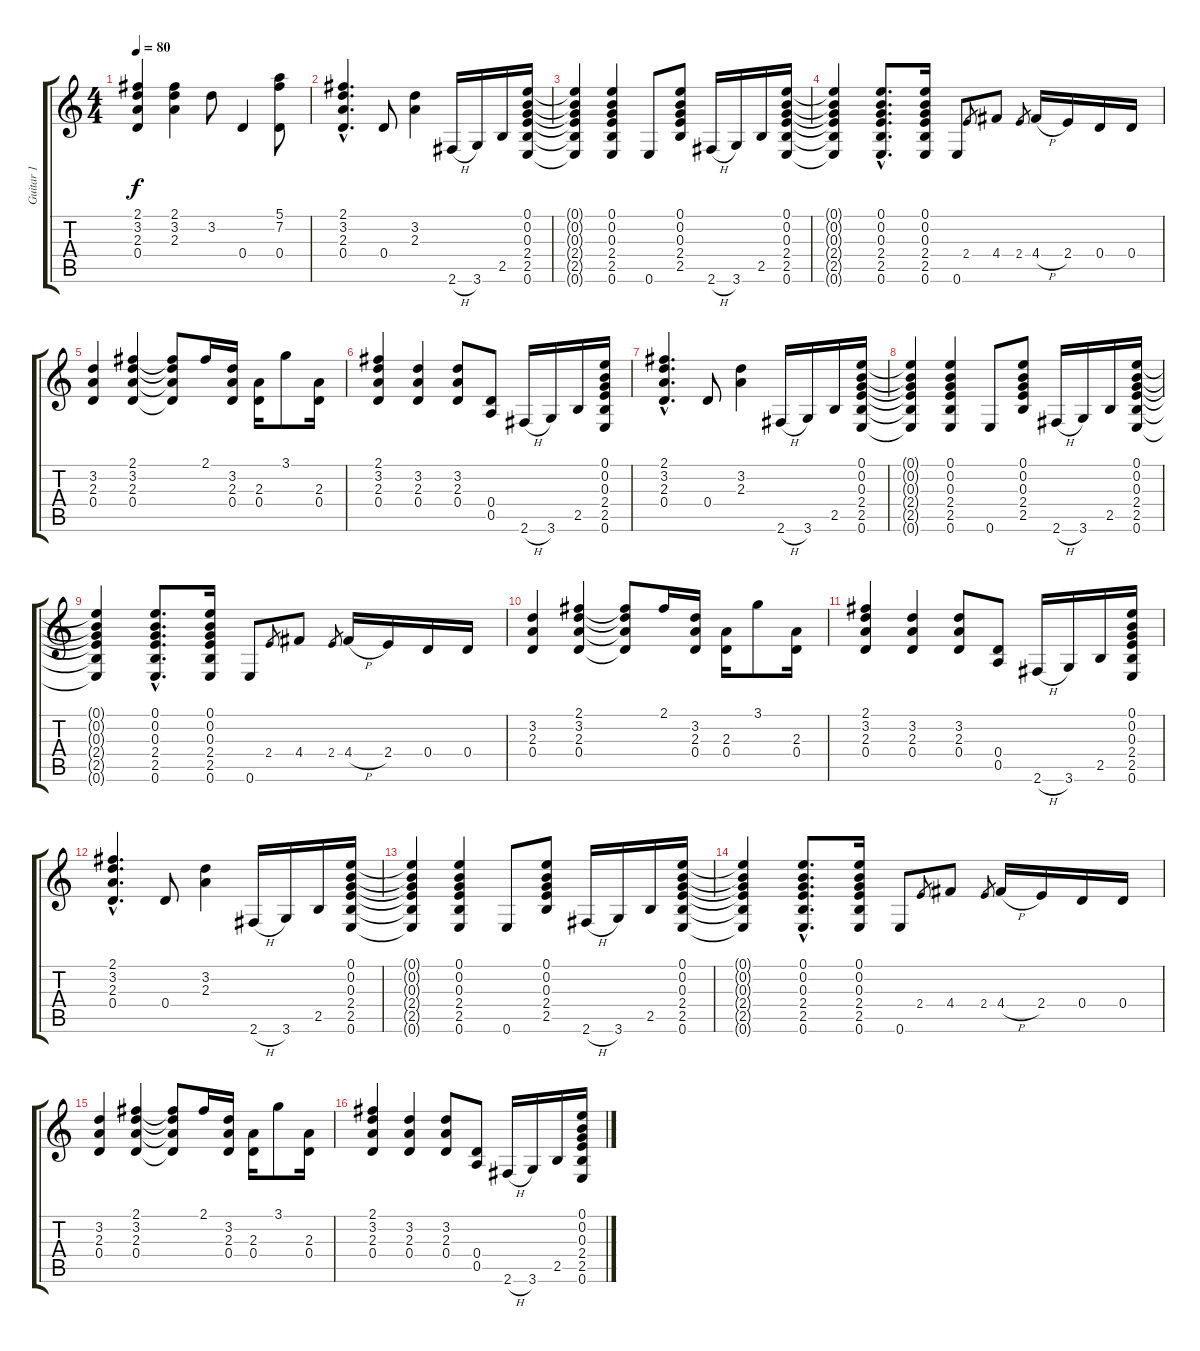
\track ("Guitar 1" "Guitar 1") {instrument electricguitarclean}
\staff {score tabs}
\tuning (E4 B3 G3 D3 A2 E2) {hide}
\ts (4 4)
\tempo 80
\clef g2
\ks c
(2.1 3.2 2.3 0.4).4{dy f} (2.1 3.2 2.3).4 3.2.8 0.4.4 (5.1 7.2 0.4).8 |
(2.1{hac} 3.2{hac} 2.3{hac} 0.4{hac}).4{d} 0.4.8 (3.2 2.3).4 2.6{h}.16{instrument distortionguitar} 3.6.16 2.5.16 (0.1 0.2 0.3 2.4 2.5 0.6).16 |
(0.1{t} 0.2{t} 0.3{t} 2.4{t} 2.5{t} 0.6{t}).4 (0.1 0.2 0.3 2.4 2.5 0.6).4 0.6.8 (0.1 0.2 0.3 2.4 2.5).8 2.6{h}.16 3.6.16 2.5.16 (0.1 0.2 0.3 2.4 2.5 0.6).16 |
(0.1{t} 0.2{t} 0.3{t} 2.4{t} 2.5{t} 0.6{t}).4 (0.1{hac} 0.2{hac} 0.3{hac} 2.4{hac} 2.5{hac} 0.6{hac}).8{d} (0.1 0.2 0.3 2.4 2.5 0.6).16 0.6.8 2.4.8{gr} 4.4.8 2.4.8{gr} 4.4{h}.16 2.4.16 0.4.16 0.4.16 |
(3.2 2.3 0.4).4 (2.1 3.2 2.3 0.4).4 (2.1{t} 3.2{t} 2.3{t} 0.4{t}).8 2.1.16 (3.2 2.3 0.4).16 (2.3 0.4).16 3.1.8 (2.3 0.4).16 |
(2.1 3.2 2.3 0.4).4 (3.2 2.3 0.4).4 (3.2 2.3 0.4).8 (0.4 0.5).8 2.6{h}.16 3.6.16 2.5.16 (0.1 0.2 0.3 2.4 2.5 0.6).16 |
(2.1{hac} 3.2{hac} 2.3{hac} 0.4{hac}).4{d} 0.4.8 (3.2 2.3).4 2.6{h}.16 3.6.16 2.5.16 (0.1 0.2 0.3 2.4 2.5 0.6).16 |
(0.1{t} 0.2{t} 0.3{t} 2.4{t} 2.5{t} 0.6{t}).4 (0.1 0.2 0.3 2.4 2.5 0.6).4 0.6.8 (0.1 0.2 0.3 2.4 2.5).8 2.6{h}.16 3.6.16 2.5.16 (0.1 0.2 0.3 2.4 2.5 0.6).16 |
(0.1{t} 0.2{t} 0.3{t} 2.4{t} 2.5{t} 0.6{t}).4 (0.1{hac} 0.2{hac} 0.3{hac} 2.4{hac} 2.5{hac} 0.6{hac}).8{d} (0.1 0.2 0.3 2.4 2.5 0.6).16 0.6.8 2.4.8{gr} 4.4.8 2.4.8{gr} 4.4{h}.16 2.4.16 0.4.16 0.4.16 |
(3.2 2.3 0.4).4 (2.1 3.2 2.3 0.4).4 (2.1{t} 3.2{t} 2.3{t} 0.4{t}).8 2.1.16 (3.2 2.3 0.4).16 (2.3 0.4).16 3.1.8 (2.3 0.4).16 |
(2.1 3.2 2.3 0.4).4 (3.2 2.3 0.4).4 (3.2 2.3 0.4).8 (0.4 0.5).8 2.6{h}.16 3.6.16 2.5.16 (0.1 0.2 0.3 2.4 2.5 0.6).16 |
(2.1{hac} 3.2{hac} 2.3{hac} 0.4{hac}).4{d} 0.4.8 (3.2 2.3).4 2.6{h}.16 3.6.16 2.5.16 (0.1 0.2 0.3 2.4 2.5 0.6).16 |
(0.1{t} 0.2{t} 0.3{t} 2.4{t} 2.5{t} 0.6{t}).4 (0.1 0.2 0.3 2.4 2.5 0.6).4 0.6.8 (0.1 0.2 0.3 2.4 2.5).8 2.6{h}.16 3.6.16 2.5.16 (0.1 0.2 0.3 2.4 2.5 0.6).16 |
(0.1{t} 0.2{t} 0.3{t} 2.4{t} 2.5{t} 0.6{t}).4 (0.1{hac} 0.2{hac} 0.3{hac} 2.4{hac} 2.5{hac} 0.6{hac}).8{d} (0.1 0.2 0.3 2.4 2.5 0.6).16 0.6.8 2.4.8{gr} 4.4.8 2.4.8{gr} 4.4{h}.16 2.4.16 0.4.16 0.4.16 |
(3.2 2.3 0.4).4 (2.1 3.2 2.3 0.4).4 (2.1{t} 3.2{t} 2.3{t} 0.4{t}).8 2.1.16 (3.2 2.3 0.4).16 (2.3 0.4).16 3.1.8 (2.3 0.4).16 |
(2.1 3.2 2.3 0.4).4 (3.2 2.3 0.4).4 (3.2 2.3 0.4).8 (0.4 0.5).8 2.6{h}.16 3.6.16 2.5.16 (0.1 0.2 0.3 2.4 2.5 0.6).16
